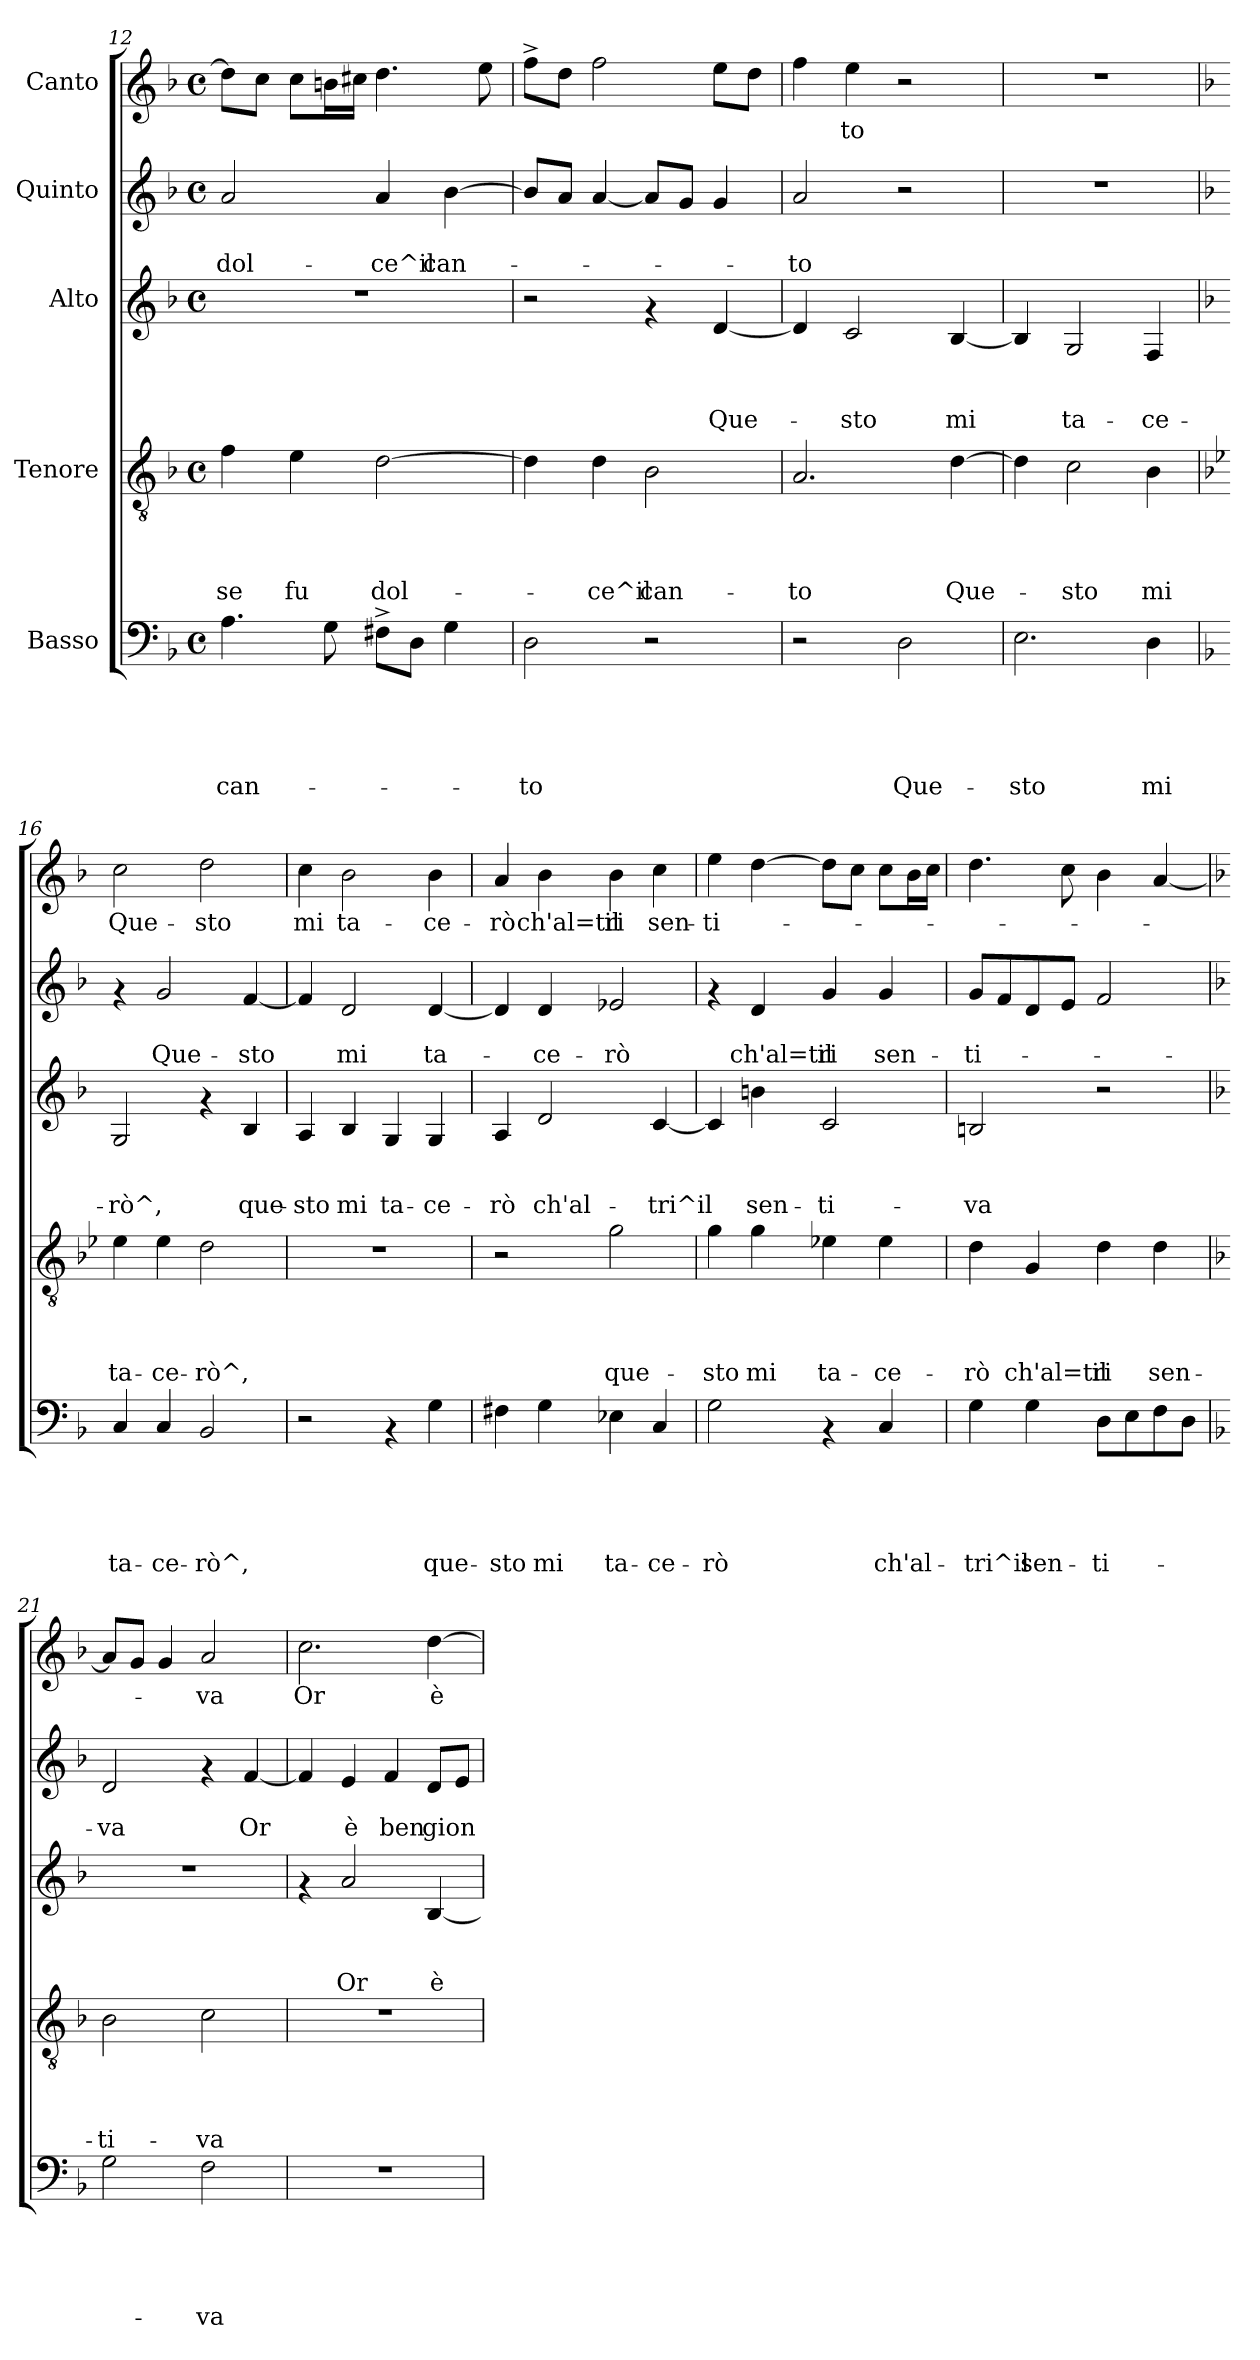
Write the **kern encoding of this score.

**kern	**text	**text	**text	**text	**text	**kern	**text	**text	**text	**text	**kern	**text	**text	**text	**kern	**text	**text	**kern	**text
*part5	*part5	*part5	*part5	*part5	*part5	*part4	*part4	*part4	*part4	*part4	*part3	*part3	*part3	*part3	*part2	*part2	*part2	*part1	*part1
*staff5	*staff5	*staff5	*staff5	*staff5	*staff5	*staff4	*staff4	*staff4	*staff4	*staff4	*staff3	*staff3	*staff3	*staff3	*staff2	*staff2	*staff2	*staff1	*staff1
*I"Basso	*	*	*	*	*	*I"Tenore	*	*	*	*	*I"Alto	*	*	*	*I"Quinto	*	*	*I"Canto	*
*clefF4	*	*	*	*	*	*clefGv2	*	*	*	*	*clefG2	*	*	*	*clefG2	*	*	*clefG2	*
*k[b-]	*	*	*	*	*	*k[b-]	*	*	*	*	*k[b-]	*	*	*	*k[b-]	*	*	*k[b-]	*
*F:	*	*	*	*	*	*F:	*	*	*	*	*F:	*	*	*	*F:	*	*	*F:	*
*M4/4	*	*	*	*	*	*M4/4	*	*	*	*	*M4/4	*	*	*	*M4/4	*	*	*M4/4	*
*met(c)	*	*	*	*	*	*met(c)	*	*	*	*	*met(c)	*	*	*	*met(c)	*	*	*met(c)	*
=12	=12	=12	=12	=12	=12	=12	=12	=12	=12	=12	=12	=12	=12	=12	=12	=12	=12	=12	=12
!	!	!	!	!	!LO:LY:b	!	!	!	!	!LO:LY:b	!	!	!	!	!	!	!LO:LY:b	!	!
4.A\	.	.	.	.	can-	4f\	.	.	.	se	1r	.	.	.	2a/	.	dol-	8dd\L]	.
.	.	.	.	.	.	.	.	.	.	.	.	.	.	.	.	.	.	8cc\J	.
!	!	!	!	!	!	!	!	!	!	!LO:LY:b	!	!	!	!	!	!	!	!	!
.	.	.	.	.	.	4e\	.	.	.	fu	.	.	.	.	.	.	.	8cc\L	.
8G\	.	.	.	.	.	.	.	.	.	.	.	.	.	.	.	.	.	16bn\L	.
.	.	.	.	.	.	.	.	.	.	.	.	.	.	.	.	.	.	16cc#X\JJ	.
!	!	!	!	!	!	!	!	!	!	!LO:LY:b	!	!	!	!	!	!	!LO:LY:b	!	!
8F#X^>\L	.	.	.	.	.	[>2d\	.	.	.	dol-	.	.	.	.	4a/	.	-ce^il	4.dd\	.
8D\J	.	.	.	.	.	.	.	.	.	.	.	.	.	.	.	.	.	.	.
!	!	!	!	!	!	!	!	!	!	!	!	!	!	!	!	!	!LO:LY:b	!	!
4G\	.	.	.	.	.	.	.	.	.	.	.	.	.	.	[>4b-\	.	can-	.	.
.	.	.	.	.	.	.	.	.	.	.	.	.	.	.	.	.	.	8ee\	.
=13	=13	=13	=13	=13	=13	=13	=13	=13	=13	=13	=13	=13	=13	=13	=13	=13	=13	=13	=13
!	!	!	!	!	!LO:LY:b	!	!	!	!	!	!	!	!	!	!	!	!	!	!
2D\	.	.	.	.	-to	4d\]	.	.	.	.	2r	.	.	.	8b-/L]	.	.	8ff^>\L	.
.	.	.	.	.	.	.	.	.	.	.	.	.	.	.	8a/J	.	.	8dd\J	.
!	!	!	!	!	!	!	!	!	!	!LO:LY:b	!	!	!	!	!	!	!	!	!
.	.	.	.	.	.	4d\	.	.	.	-ce^il	.	.	.	.	[<4a/	.	.	2ff\	.
!	!	!	!	!	!	!	!	!	!	!LO:LY:b	!	!	!	!	!	!	!	!	!
2r	.	.	.	.	.	2B-\	.	.	.	can-	4rf	.	.	.	8a/L]	.	.	.	.
.	.	.	.	.	.	.	.	.	.	.	.	.	.	.	8g/J	.	.	.	.
!	!	!	!	!	!	!	!	!	!	!	!	!	!	!LO:LY:b	!	!	!	!	!
.	.	.	.	.	.	.	.	.	.	.	[<4d/	.	.	Que-	4g/	.	.	8ee\L	.
.	.	.	.	.	.	.	.	.	.	.	.	.	.	.	.	.	.	8dd\J	.
=14	=14	=14	=14	=14	=14	=14	=14	=14	=14	=14	=14	=14	=14	=14	=14	=14	=14	=14	=14
!	!	!	!	!	!	!	!	!	!	!LO:LY:b	!	!	!	!	!	!	!LO:LY:b	!	!
2r	.	.	.	.	.	2.A/	.	.	.	-to	4d/]	.	.	.	2a/	.	-to	4ff\	.
!	!	!	!	!	!	!	!	!	!	!	!	!	!	!LO:LY:b	!	!	!	!	!LO:LY:b
.	.	.	.	.	.	.	.	.	.	.	2c/	.	.	-sto	.	.	.	4ee\	-to
!	!	!	!	!	!LO:LY:b	!	!	!	!	!	!	!	!	!	!	!	!	!	!
2D\	.	.	.	.	Que-	.	.	.	.	.	.	.	.	.	2r	.	.	2r	.
!	!	!	!	!	!	!	!	!	!	!LO:LY:b	!	!	!	!LO:LY:b	!	!	!	!	!
.	.	.	.	.	.	[>4d\	.	.	.	Que-	[<4B-/	.	.	mi	.	.	.	.	.
=15	=15	=15	=15	=15	=15	=15	=15	=15	=15	=15	=15	=15	=15	=15	=15	=15	=15	=15	=15
!	!	!	!	!	!LO:LY:b	!	!	!	!	!	!	!	!	!	!	!	!	!	!
2.E\	.	.	.	.	-sto	4d\]	.	.	.	.	4B-/]	.	.	.	1r	.	.	1r	.
!	!	!	!	!	!	!	!	!	!	!LO:LY:b	!	!	!	!LO:LY:b	!	!	!	!	!
.	.	.	.	.	.	2c\	.	.	.	-sto	2G/	.	.	ta-	.	.	.	.	.
!	!	!	!	!	!LO:LY:b	!	!	!	!	!LO:LY:b	!	!	!	!LO:LY:b	!	!	!	!	!
4D\	.	.	.	.	mi	4B-\	.	.	.	mi	4F/	.	.	-ce-	.	.	.	.	.
!!LO:PB:g=z
=16	=16	=16	=16	=16	=16	=16	=16	=16	=16	=16	=16	=16	=16	=16	=16	=16	=16	=16	=16
*	*	*	*	*	*	*k[b-e-]	*	*	*	*	*	*	*	*	*	*	*	*	*
*	*	*	*	*	*	*B-:	*	*	*	*	*	*	*	*	*	*	*	*	*
!	!	!	!	!	!LO:LY:b	!	!	!	!	!LO:LY:b	!	!	!	!LO:LY:b	!	!	!	!	!LO:LY:b
4C/	.	.	.	.	ta-	4e-\	.	.	.	ta-	2G/	.	.	-rò^,	4rf	.	.	2cc\	Que-
!	!	!	!	!	!LO:LY:b	!	!	!	!	!LO:LY:b	!	!	!	!	!	!	!LO:LY:b	!	!
4C/	.	.	.	.	-ce-	4e-\	.	.	.	-ce-	.	.	.	.	2g/	.	Que-	.	.
!	!	!	!	!	!LO:LY:b	!	!	!	!	!LO:LY:b	!	!	!	!	!	!	!	!	!LO:LY:b
2BB-/	.	.	.	.	-rò^,	2d\	.	.	.	-rò^,	4rf	.	.	.	.	.	.	2dd\	-sto
!	!	!	!	!	!	!	!	!	!	!	!	!	!	!LO:LY:b	!	!	!LO:LY:b	!	!
.	.	.	.	.	.	.	.	.	.	.	4B-/	.	.	que-	[<4f/	.	-sto	.	.
=17	=17	=17	=17	=17	=17	=17	=17	=17	=17	=17	=17	=17	=17	=17	=17	=17	=17	=17	=17
!	!	!	!	!	!	!	!	!	!	!	!	!	!	!LO:LY:b	!	!	!	!	!LO:LY:b
2r	.	.	.	.	.	1r	.	.	.	.	4A/	.	.	-sto	4f/]	.	.	4cc\	mi
!	!	!	!	!	!	!	!	!	!	!	!	!	!	!LO:LY:b	!	!	!LO:LY:b	!	!LO:LY:b
.	.	.	.	.	.	.	.	.	.	.	4B-/	.	.	mi	2d/	.	mi	2b-\	ta-
!	!	!	!	!	!	!	!	!	!	!	!	!	!	!LO:LY:b	!	!	!	!	!
4rAA	.	.	.	.	.	.	.	.	.	.	4G/	.	.	ta-	.	.	.	.	.
!	!	!	!	!	!LO:LY:b	!	!	!	!	!	!	!	!	!LO:LY:b	!	!	!LO:LY:b	!	!LO:LY:b
4G\	.	.	.	.	que-	.	.	.	.	.	4G/	.	.	-ce-	[<4d/	.	ta-	4b-\	-ce-
=18	=18	=18	=18	=18	=18	=18	=18	=18	=18	=18	=18	=18	=18	=18	=18	=18	=18	=18	=18
!	!	!	!	!	!LO:LY:b	!	!	!	!	!	!	!	!	!LO:LY:b	!	!	!	!	!LO:LY:b
4F#X\	.	.	.	.	-sto	2r	.	.	.	.	4A/	.	.	-rò	4d/]	.	.	4a/	-rò
!	!	!	!	!	!LO:LY:b	!	!	!	!	!	!	!	!	!LO:LY:b	!	!	!LO:LY:b	!	!LO:LY:b
4G\	.	.	.	.	mi	.	.	.	.	.	2d/	.	.	ch'al-	4d/	.	-ce-	4b-\	ch'al=tri
!	!	!	!	!	!LO:LY:b	!	!	!	!	!LO:LY:b	!	!	!	!	!	!	!LO:LY:b	!	!LO:LY:b
4E-X\	.	.	.	.	ta-	2g\	.	.	.	que-	.	.	.	.	2e-X/	.	-rò	4b-\	il
!	!	!	!	!	!LO:LY:b	!	!	!	!	!	!	!	!	!LO:LY:b	!	!	!	!	!LO:LY:b
4C/	.	.	.	.	-ce-	.	.	.	.	.	[<4c/	.	.	-tri^il	.	.	.	4cc\	sen-
=19	=19	=19	=19	=19	=19	=19	=19	=19	=19	=19	=19	=19	=19	=19	=19	=19	=19	=19	=19
!	!	!	!	!	!LO:LY:b	!	!	!	!	!LO:LY:b	!	!	!	!	!	!	!	!	!LO:LY:b
2G\	.	.	.	.	-rò	4g\	.	.	.	-sto	4c/]	.	.	.	4rf	.	.	4ee\	-ti-
!	!	!	!	!	!	!	!	!	!	!LO:LY:b	!	!	!	!LO:LY:b	!	!	!LO:LY:b	!	!
.	.	.	.	.	.	4g\	.	.	.	mi	4bn\	.	.	sen-	4d/	.	ch'al=tri	[>4dd\	.
!	!	!	!	!	!	!	!	!	!	!LO:LY:b	!	!	!	!LO:LY:b	!	!	!LO:LY:b	!	!
4rAA	.	.	.	.	.	4e-X\	.	.	.	ta-	2c/	.	.	-ti-	4g/	.	il	8dd\L]	.
.	.	.	.	.	.	.	.	.	.	.	.	.	.	.	.	.	.	8cc\J	.
!	!	!	!	!	!LO:LY:b	!	!	!	!	!LO:LY:b	!	!	!	!	!	!	!LO:LY:b	!	!
4C/	.	.	.	.	ch'al-	4e-\	.	.	.	-ce-	.	.	.	.	4g/	.	sen-	8cc\L	.
.	.	.	.	.	.	.	.	.	.	.	.	.	.	.	.	.	.	16b-\L	.
.	.	.	.	.	.	.	.	.	.	.	.	.	.	.	.	.	.	16cc\JJ	.
=20	=20	=20	=20	=20	=20	=20	=20	=20	=20	=20	=20	=20	=20	=20	=20	=20	=20	=20	=20
!	!	!	!	!	!LO:LY:b	!	!	!	!	!LO:LY:b	!	!	!	!LO:LY:b	!	!	!LO:LY:b	!	!
4G\	.	.	.	.	-tri^il	4d\	.	.	.	-rò	2Bn/	.	.	-va	8g/L	.	-ti-	4.dd\	.
.	.	.	.	.	.	.	.	.	.	.	.	.	.	.	8f/	.	.	.	.
!	!	!	!	!	!LO:LY:b	!	!	!	!	!LO:LY:b	!	!	!	!	!	!	!	!	!
4G\	.	.	.	.	sen-	4G/	.	.	.	ch'al=tri	.	.	.	.	8d/	.	.	.	.
.	.	.	.	.	.	.	.	.	.	.	.	.	.	.	8e/J	.	.	8cc\	.
!	!	!	!	!	!LO:LY:b	!	!	!	!	!LO:LY:b	!	!	!	!	!	!	!	!	!
8D\L	.	.	.	.	-ti-	4d\	.	.	.	il	2r	.	.	.	2f/	.	.	4b-\	.
8E\	.	.	.	.	.	.	.	.	.	.	.	.	.	.	.	.	.	.	.
!	!	!	!	!	!	!	!	!	!	!LO:LY:b	!	!	!	!	!	!	!	!	!
8F\	.	.	.	.	.	4d\	.	.	.	sen-	.	.	.	.	.	.	.	[<4a/	.
8D\J	.	.	.	.	.	.	.	.	.	.	.	.	.	.	.	.	.	.	.
!!LO:LB:g=z
=21	=21	=21	=21	=21	=21	=21	=21	=21	=21	=21	=21	=21	=21	=21	=21	=21	=21	=21	=21
*	*	*	*	*	*	*k[b-]	*	*	*	*	*	*	*	*	*	*	*	*	*
*	*	*	*	*	*	*F:	*	*	*	*	*	*	*	*	*	*	*	*	*
!	!	!	!	!	!	!	!	!	!	!LO:LY:b	!	!	!	!	!	!	!LO:LY:b	!	!
2G\	.	.	.	.	.	2B-\	.	.	.	-ti-	1r	.	.	.	2d/	.	-va	8a/L]	.
.	.	.	.	.	.	.	.	.	.	.	.	.	.	.	.	.	.	8g/J	.
.	.	.	.	.	.	.	.	.	.	.	.	.	.	.	.	.	.	4g/	.
!	!	!	!	!	!LO:LY:b	!	!	!	!	!LO:LY:b	!	!	!	!	!	!	!	!	!LO:LY:b
2F\	.	.	.	.	-va	2c\	.	.	.	-va	.	.	.	.	4rf	.	.	2a/	-va
!	!	!	!	!	!	!	!	!	!	!	!	!	!	!	!	!	!LO:LY:b	!	!
.	.	.	.	.	.	.	.	.	.	.	.	.	.	.	[<4f/	.	Or	.	.
=22	=22	=22	=22	=22	=22	=22	=22	=22	=22	=22	=22	=22	=22	=22	=22	=22	=22	=22	=22
!	!	!	!	!	!	!	!	!	!	!	!	!	!	!	!	!	!	!	!LO:LY:b
1r	.	.	.	.	.	1r	.	.	.	.	4rf	.	.	.	4f/]	.	.	2.cc\	Or
!	!	!	!	!	!	!	!	!	!	!	!	!	!	!LO:LY:b	!	!	!LO:LY:b	!	!
.	.	.	.	.	.	.	.	.	.	.	2a/	.	.	Or	4e/	.	è	.	.
!	!	!	!	!	!	!	!	!	!	!	!	!	!	!	!	!	!LO:LY:b	!	!
.	.	.	.	.	.	.	.	.	.	.	.	.	.	.	4f/	.	ben	.	.
!	!	!	!	!	!	!	!	!	!	!	!	!	!	!LO:LY:b	!	!	!LO:LY:b	!	!LO:LY:b
.	.	.	.	.	.	.	.	.	.	.	[<4B-/	.	.	è	8d/L	.	gion-	[>4dd\	è
.	.	.	.	.	.	.	.	.	.	.	.	.	.	.	8e/J	.	.	.	.
=	=	=	=	=	=	=	=	=	=	=	=	=	=	=	=	=	=	=	=
*-	*-	*-	*-	*-	*-	*-	*-	*-	*-	*-	*-	*-	*-	*-	*-	*-	*-	*-	*-
